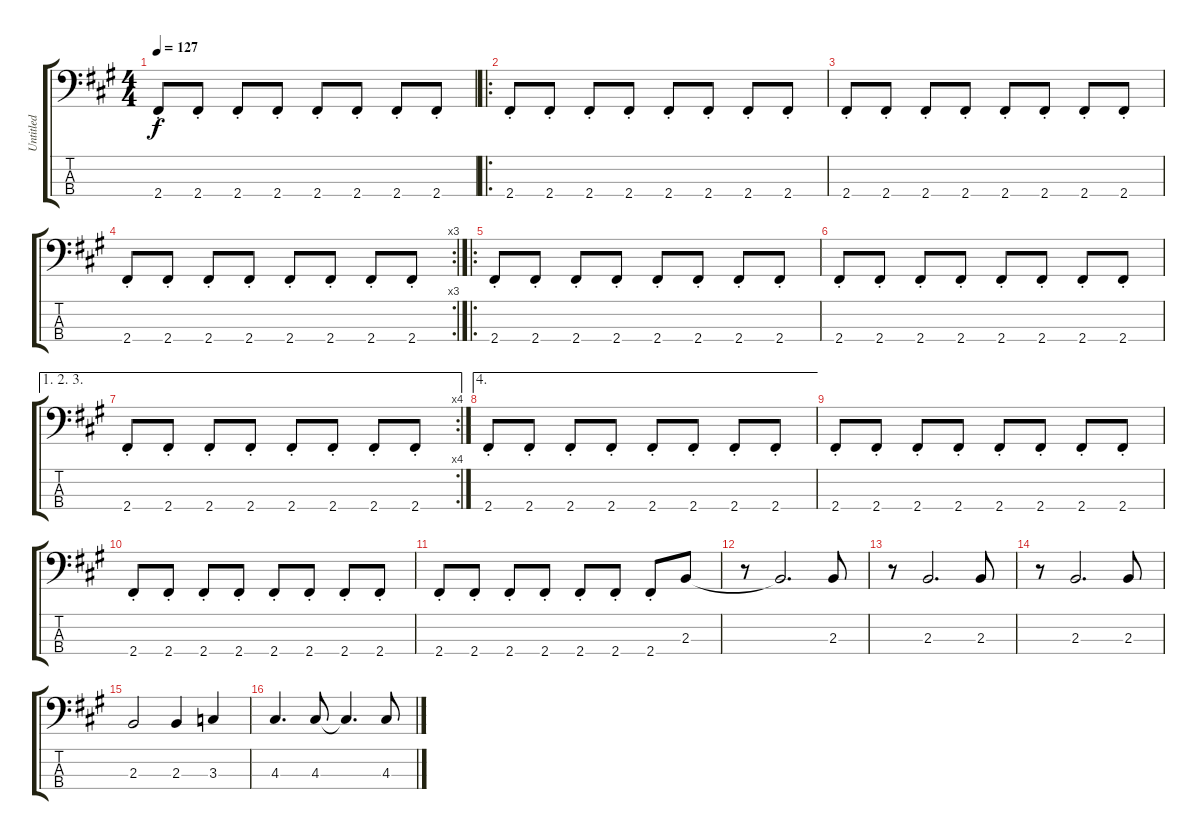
\track ("Untitled" "Untitled") {instrument electricbasspick}
\staff {score tabs}
\tuning (G2 D2 A1 E1) {hide}
\ts (4 4)
\tempo 127
\clef f4
\ks a
2.4{st}.8{dy f instrument electricbasspick beam merge} 2.4{st}.8 2.4{st}.8 2.4{st}.8 2.4{st}.8 2.4{st}.8 2.4{st}.8 2.4{st}.8 |
\ro
2.4{st}.8 2.4{st}.8 2.4{st}.8 2.4{st}.8 2.4{st}.8 2.4{st}.8 2.4{st}.8 2.4{st}.8 |
2.4{st}.8 2.4{st}.8 2.4{st}.8 2.4{st}.8 2.4{st}.8 2.4{st}.8 2.4{st}.8 2.4{st}.8 |
\rc 3
2.4{st}.8 2.4{st}.8 2.4{st}.8 2.4{st}.8 2.4{st}.8 2.4{st}.8 2.4{st}.8 2.4{st}.8 |
\ro
2.4{st}.8 2.4{st}.8 2.4{st}.8 2.4{st}.8 2.4{st}.8 2.4{st}.8 2.4{st}.8 2.4{st}.8 |
2.4{st}.8 2.4{st}.8 2.4{st}.8 2.4{st}.8 2.4{st}.8 2.4{st}.8 2.4{st}.8 2.4{st}.8 |
\ae (1 2 3)
\rc 4
2.4{st}.8 2.4{st}.8 2.4{st}.8 2.4{st}.8 2.4{st}.8 2.4{st}.8 2.4{st}.8 2.4{st}.8 |
\ae 4
2.4{st}.8{beam merge} 2.4{st}.8 2.4{st}.8 2.4{st}.8 2.4{st}.8 2.4{st}.8 2.4{st}.8 2.4{st}.8 |
2.4{st}.8 2.4{st}.8 2.4{st}.8 2.4{st}.8 2.4{st}.8 2.4{st}.8 2.4{st}.8 2.4{st}.8 |
2.4{st}.8 2.4{st}.8 2.4{st}.8 2.4{st}.8 2.4{st}.8 2.4{st}.8 2.4{st}.8 2.4{st}.8 |
2.4{st}.8 2.4{st}.8 2.4{st}.8 2.4{st}.8 2.4{st}.8 2.4{st}.8 2.4{st}.8 2.3.8 |
r.8{beam merge} 2.3{t}.2{d} 2.3.8 |
r.8{beam merge} 2.3.2{d} 2.3.8 |
r.8{beam merge} 2.3.2{d} 2.3.8 |
2.3.2 2.3.4 3.3.4 |
4.3.4{d} 4.3.8 4.3{t}.4{d} 4.3.8
